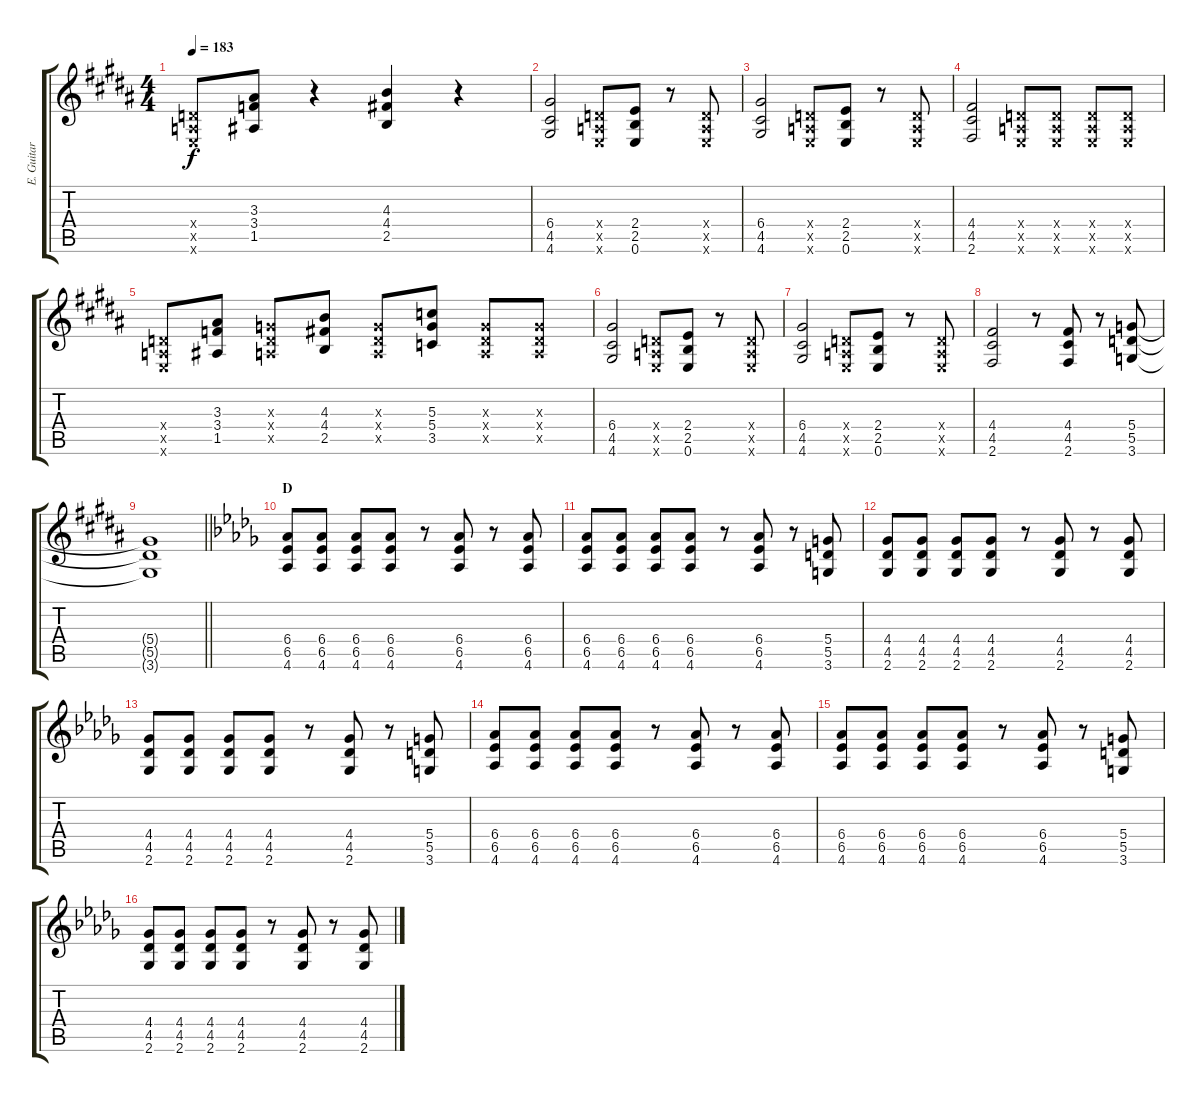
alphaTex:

\track ("E. Guitar II" "E. Guitar ") {instrument overdrivenguitar}
\staff {score tabs}
\tuning (E4 B3 G3 D3 A2 E2) {hide}
\ts (4 4)
\tempo 183
\clef g2
\ks b
(0.4{x} 0.5{x} 0.6{x}).8{dy f} (3.3 3.4 1.5).8 r.4 (4.3 4.4 2.5).4 r.4 |
(6.4 4.5 4.6).2 (0.4{x} 0.5{x} 0.6{x}).8 (2.4 2.5 0.6).8 r.8 (0.4{x} 0.5{x} 0.6{x}).8 |
(6.4 4.5 4.6).2 (0.4{x} 0.5{x} 0.6{x}).8 (2.4 2.5 0.6).8 r.8 (0.4{x} 0.5{x} 0.6{x}).8 |
(4.4 4.5 2.6).2 (0.4{x} 0.5{x} 0.6{x}).8 (0.4{x} 0.5{x} 0.6{x}).8 (0.4{x} 0.5{x} 0.6{x}).8 (0.4{x} 0.5{x} 0.6{x}).8 |
(0.4{x} 0.5{x} 0.6{x}).8 (3.3 3.4 1.5).8 (0.3{x} 0.4{x} 0.5{x}).8 (4.3 4.4 2.5).8 (0.3{x} 0.4{x} 0.5{x}).8 (5.3 5.4 3.5).8 (0.3{x} 0.4{x} 0.5{x}).8 (0.3{x} 0.4{x} 0.5{x}).8 |
(6.4 4.5 4.6).2 (0.4{x} 0.5{x} 0.6{x}).8 (2.4 2.5 0.6).8 r.8 (0.4{x} 0.5{x} 0.6{x}).8 |
(6.4 4.5 4.6).2 (0.4{x} 0.5{x} 0.6{x}).8 (2.4 2.5 0.6).8 r.8 (0.4{x} 0.5{x} 0.6{x}).8 |
(4.4 4.5 2.6).2 r.8 (4.4 4.5 2.6).8 r.8 (5.4 5.5 3.6).8 |
\barLineRight lightlight
(5.4{t} 5.5{t} 3.6{t}).1 |
\section ("" "D")
\ks db
(6.4 6.5 4.6).8 (6.4 6.5 4.6).8 (6.4 6.5 4.6).8 (6.4 6.5 4.6).8 r.8 (6.4 6.5 4.6).8 r.8 (6.4 6.5 4.6).8 |
(6.4 6.5 4.6).8 (6.4 6.5 4.6).8 (6.4 6.5 4.6).8 (6.4 6.5 4.6).8 r.8 (6.4 6.5 4.6).8 r.8 (5.4 5.5 3.6).8 |
(4.4 4.5 2.6).8 (4.4 4.5 2.6).8 (4.4 4.5 2.6).8 (4.4 4.5 2.6).8 r.8 (4.4 4.5 2.6).8 r.8 (4.4 4.5 2.6).8 |
(4.4 4.5 2.6).8 (4.4 4.5 2.6).8 (4.4 4.5 2.6).8 (4.4 4.5 2.6).8 r.8 (4.4 4.5 2.6).8 r.8 (5.4 5.5 3.6).8 |
(6.4 6.5 4.6).8 (6.4 6.5 4.6).8 (6.4 6.5 4.6).8 (6.4 6.5 4.6).8 r.8 (6.4 6.5 4.6).8 r.8 (6.4 6.5 4.6).8 |
(6.4 6.5 4.6).8 (6.4 6.5 4.6).8 (6.4 6.5 4.6).8 (6.4 6.5 4.6).8 r.8 (6.4 6.5 4.6).8 r.8 (5.4 5.5 3.6).8 |
(4.4 4.5 2.6).8 (4.4 4.5 2.6).8 (4.4 4.5 2.6).8 (4.4 4.5 2.6).8 r.8 (4.4 4.5 2.6).8 r.8 (4.4 4.5 2.6).8
